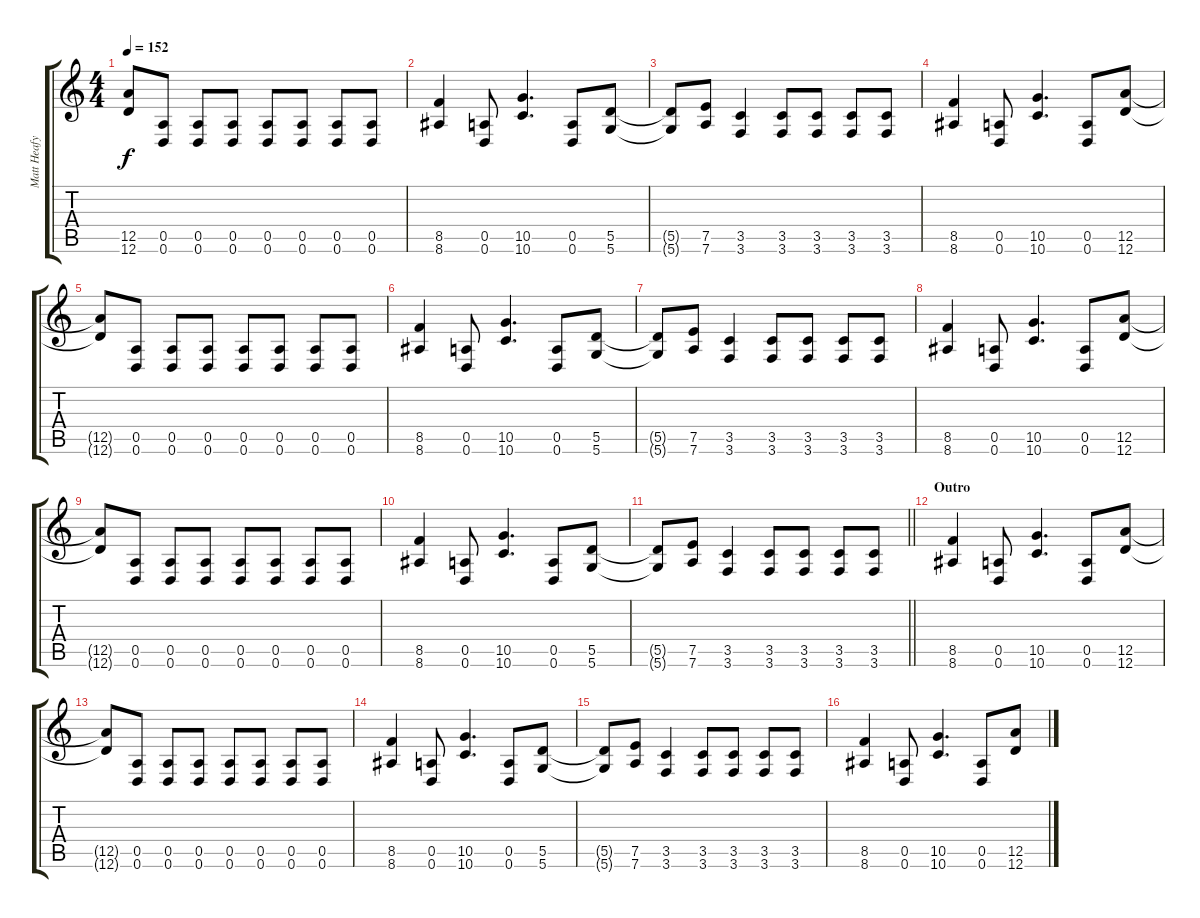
\track ("Matt Heafy" "Matt Heafy") {instrument distortionguitar}
\staff {score tabs}
\tuning (E4 B3 G3 D3 A2 D2) {hide}
\ts (4 4)
\tempo 152
\clef g2
\ks c
(12.5{t} 12.6{t}).8{dy f} (0.5 0.6).8 (0.5 0.6).8 (0.5 0.6).8 (0.5 0.6).8 (0.5 0.6).8 (0.5 0.6).8 (0.5 0.6).8 |
(8.5 8.6).4 (0.5 0.6).8 (10.5 10.6).4{d} (0.5 0.6).8 (5.5 5.6).8 |
(5.5{t} 5.6{t}).8 (7.5 7.6).8 (3.5 3.6).4 (3.5 3.6).8 (3.5 3.6).8 (3.5 3.6).8 (3.5 3.6).8 |
(8.5 8.6).4 (0.5 0.6).8 (10.5 10.6).4{d} (0.5 0.6).8 (12.5 12.6).8 |
(12.5{t} 12.6{t}).8 (0.5 0.6).8 (0.5 0.6).8 (0.5 0.6).8 (0.5 0.6).8 (0.5 0.6).8 (0.5 0.6).8 (0.5 0.6).8 |
(8.5 8.6).4 (0.5 0.6).8 (10.5 10.6).4{d} (0.5 0.6).8 (5.5 5.6).8 |
(5.5{t} 5.6{t}).8 (7.5 7.6).8 (3.5 3.6).4 (3.5 3.6).8 (3.5 3.6).8 (3.5 3.6).8 (3.5 3.6).8 |
(8.5 8.6).4 (0.5 0.6).8 (10.5 10.6).4{d} (0.5 0.6).8 (12.5 12.6).8 |
(12.5{t} 12.6{t}).8 (0.5 0.6).8 (0.5 0.6).8 (0.5 0.6).8 (0.5 0.6).8 (0.5 0.6).8 (0.5 0.6).8 (0.5 0.6).8 |
(8.5 8.6).4 (0.5 0.6).8 (10.5 10.6).4{d} (0.5 0.6).8 (5.5 5.6).8 |
\barLineRight lightlight
(5.5{t} 5.6{t}).8 (7.5 7.6).8 (3.5 3.6).4 (3.5 3.6).8 (3.5 3.6).8 (3.5 3.6).8 (3.5 3.6).8 |
\section ("" "Outro")
(8.5 8.6).4 (0.5 0.6).8 (10.5 10.6).4{d} (0.5 0.6).8 (12.5 12.6).8 |
(12.5{t} 12.6{t}).8 (0.5 0.6).8 (0.5 0.6).8 (0.5 0.6).8 (0.5 0.6).8 (0.5 0.6).8 (0.5 0.6).8 (0.5 0.6).8 |
(8.5 8.6).4 (0.5 0.6).8 (10.5 10.6).4{d} (0.5 0.6).8 (5.5 5.6).8 |
(5.5{t} 5.6{t}).8 (7.5 7.6).8 (3.5 3.6).4 (3.5 3.6).8 (3.5 3.6).8 (3.5 3.6).8 (3.5 3.6).8 |
(8.5 8.6).4 (0.5 0.6).8 (10.5 10.6).4{d} (0.5 0.6).8 (12.5 12.6).8
